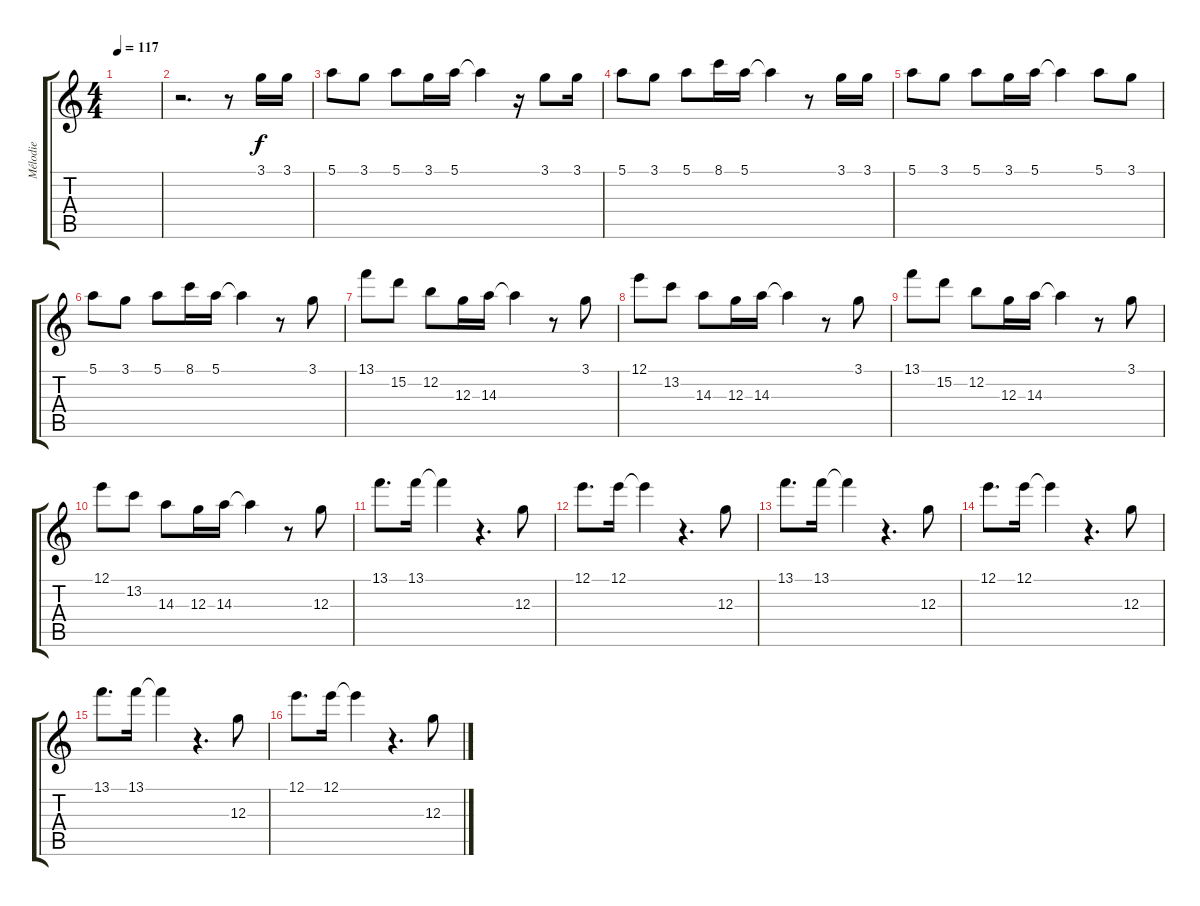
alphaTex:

\track ("Mélodie" "Mélodie") {instrument overdrivenguitar}
\staff {score tabs}
\tuning (E4 B3 G3 D3 A2 E2) {hide}
\ts (4 4)
\tempo 117
\clef g2
\ks c
|
r.2{d} r.8 3.1.16 3.1.16 |
5.1.8 3.1.8 5.1.8 3.1.16 5.1.16 5.1{t}.4 r.16 3.1.8 3.1.16 |
5.1.8 3.1.8 5.1.8 8.1.16 5.1.16 5.1{t}.4 r.8 3.1.16 3.1.16 |
5.1.8 3.1.8 5.1.8 3.1.16 5.1.16 5.1{t}.4 5.1.8 3.1.8 |
5.1.8 3.1.8 5.1.8 8.1.16 5.1.16 5.1{t}.4 r.8 3.1.8 |
13.1.8 15.2.8 12.2.8 12.3.16 14.3.16 14.3{t}.4 r.8 3.1.8 |
12.1.8 13.2.8 14.3.8 12.3.16 14.3.16 14.3{t}.4 r.8 3.1.8 |
13.1.8 15.2.8 12.2.8 12.3.16 14.3.16 14.3{t}.4 r.8 3.1.8 |
12.1.8 13.2.8 14.3.8 12.3.16 14.3.16 14.3{t}.4 r.8 12.3.8 |
13.1.8{d} 13.1.16 13.1{t}.4 r.4{d} 12.3.8 |
12.1.8{d} 12.1.16 12.1{t}.4 r.4{d} 12.3.8 |
13.1.8{d} 13.1.16 13.1{t}.4 r.4{d} 12.3.8 |
12.1.8{d} 12.1.16 12.1{t}.4 r.4{d} 12.3.8 |
13.1.8{d} 13.1.16 13.1{t}.4 r.4{d} 12.3.8 |
12.1.8{d} 12.1.16 12.1{t}.4 r.4{d} 12.3.8
